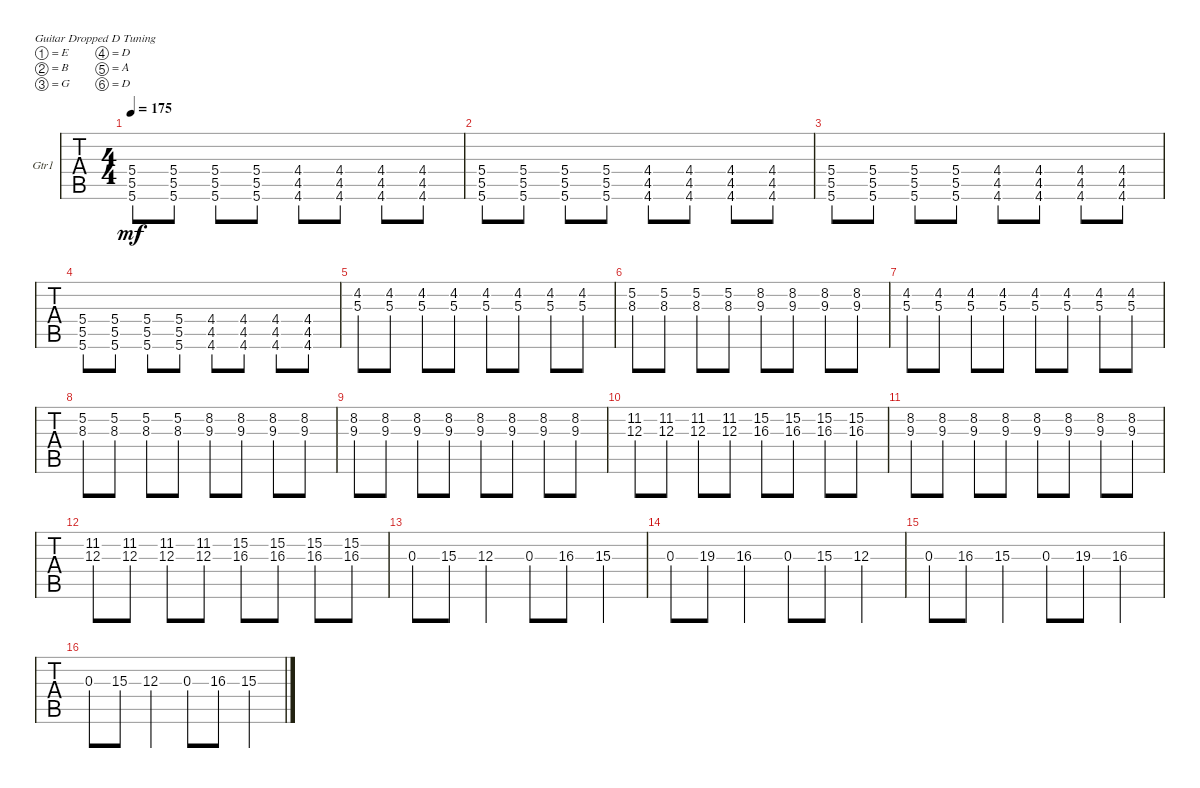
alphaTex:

\defaultSystemsLayout 4
\bracketExtendMode groupsimilarinstruments
\firstSystemTrackNameOrientation horizontal
\otherSystemsTrackNameOrientation horizontal
\track ("Electric Guitar 1" "Gtr1") {instrument distortionguitar}
\staff {tabs}
\tuning (E4 B3 G3 D3 A2 D2)
\ts (4 4)
\tempo 175
\clef g2
\ks c
(5.6 5.5 5.4).8{dy mf} (5.6 5.5 5.4).8 (5.6 5.5 5.4).8 (5.6 5.5 5.4).8 (4.6 4.5 4.4).8 (4.6 4.5 4.4).8 (4.6 4.5 4.4).8 (4.6 4.5 4.4).8 |
(5.6 5.5 5.4).8 (5.6 5.5 5.4).8 (5.6 5.5 5.4).8 (5.6 5.5 5.4).8 (4.6 4.5 4.4).8 (4.6 4.5 4.4).8 (4.6 4.5 4.4).8 (4.6 4.5 4.4).8 |
(5.6 5.5 5.4).8 (5.6 5.5 5.4).8 (5.6 5.5 5.4).8 (5.6 5.5 5.4).8 (4.6 4.5 4.4).8 (4.6 4.5 4.4).8 (4.6 4.5 4.4).8 (4.6 4.5 4.4).8 |
(5.6 5.5 5.4).8 (5.6 5.5 5.4).8 (5.6 5.5 5.4).8 (5.6 5.5 5.4).8 (4.6 4.5 4.4).8 (4.6 4.5 4.4).8 (4.6 4.5 4.4).8 (4.6 4.5 4.4).8 |
(4.2 5.3).8 (5.3 4.2).8 (5.3 4.2).8 (5.3 4.2).8 (5.3 4.2).8 (5.3 4.2).8 (5.3 4.2).8 (5.3 4.2).8 |
(5.2 8.3).8 (5.2 8.3).8 (5.2 8.3).8 (5.2 8.3).8 (8.2 9.3).8 (8.2 9.3).8 (8.2 9.3).8 (8.2 9.3).8 |
(4.2 5.3).8 (5.3 4.2).8 (5.3 4.2).8 (5.3 4.2).8 (5.3 4.2).8 (5.3 4.2).8 (5.3 4.2).8 (5.3 4.2).8 |
(5.2 8.3).8 (5.2 8.3).8 (5.2 8.3).8 (5.2 8.3).8 (8.2 9.3).8 (8.2 9.3).8 (8.2 9.3).8 (8.2 9.3).8 |
(8.2 9.3).8 (8.2 9.3).8 (8.2 9.3).8 (8.2 9.3).8 (8.2 9.3).8 (8.2 9.3).8 (8.2 9.3).8 (8.2 9.3).8 |
(11.2 12.3).8 (11.2 12.3).8 (11.2 12.3).8 (11.2 12.3).8 (15.2 16.3).8 (15.2 16.3).8 (15.2 16.3).8 (15.2 16.3).8 |
(8.2 9.3).8 (8.2 9.3).8 (8.2 9.3).8 (8.2 9.3).8 (8.2 9.3).8 (8.2 9.3).8 (8.2 9.3).8 (8.2 9.3).8 |
(11.2 12.3).8 (11.2 12.3).8 (11.2 12.3).8 (11.2 12.3).8 (15.2 16.3).8 (15.2 16.3).8 (15.2 16.3).8 (15.2 16.3).8 |
0.3.8 15.3.8 12.3.4 0.3.8 16.3.8 15.3.4 |
0.3.8 19.3.8 16.3.4 0.3.8 15.3.8 12.3.4 |
0.3.8 16.3.8 15.3.4 0.3.8 19.3.8 16.3.4 |
0.3.8 15.3.8 12.3.4 0.3.8 16.3.8 15.3.4
